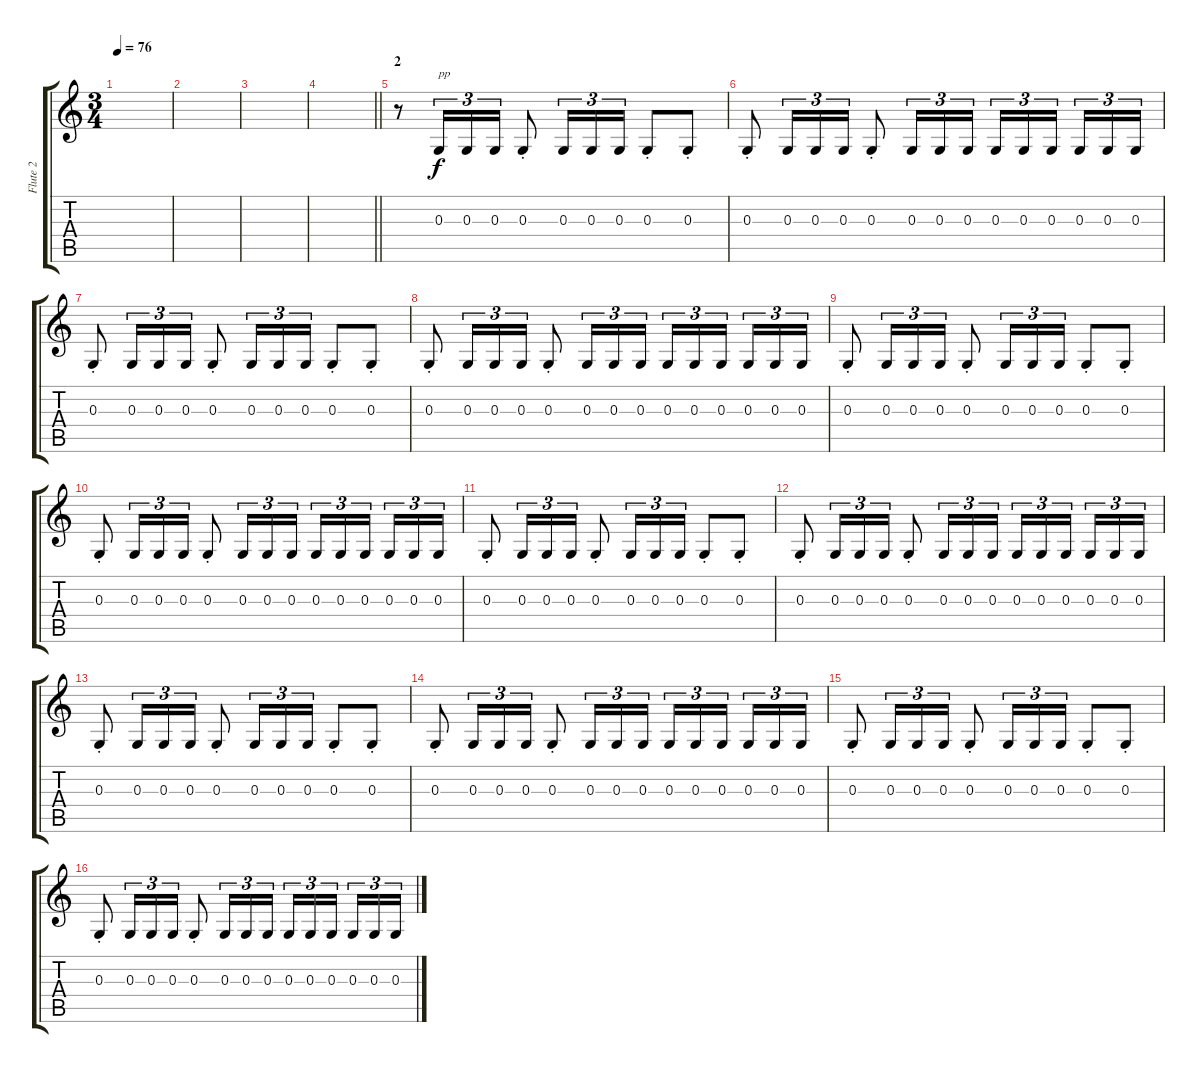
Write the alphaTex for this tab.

\track ("Flute 2" "Flute 2") {instrument flute}
\staff {score tabs}
\tuning (E4 B3 G3 D3 A2 E2) {hide}
\ts (3 4)
\tempo 76
\clef g2
\ks c
|
|
|
\barLineRight lightlight
|
\section ("" "2")
r.8 0.3.16{tu (3 2) txt "pp"} 0.3.16{tu (3 2)} 0.3.16{tu (3 2)} 0.3{st}.8 0.3.16{tu (3 2)} 0.3.16{tu (3 2)} 0.3.16{tu (3 2)} 0.3{st}.8 0.3{st}.8 |
0.3{st}.8 0.3.16{tu (3 2)} 0.3.16{tu (3 2)} 0.3.16{tu (3 2)} 0.3{st}.8 0.3.16{tu (3 2)} 0.3.16{tu (3 2)} 0.3.16{tu (3 2)} 0.3.16{tu (3 2)} 0.3.16{tu (3 2)} 0.3.16{tu (3 2) beam splitsecondary} 0.3.16{tu (3 2)} 0.3.16{tu (3 2)} 0.3.16{tu (3 2)} |
0.3{st}.8 0.3.16{tu (3 2)} 0.3.16{tu (3 2)} 0.3.16{tu (3 2)} 0.3{st}.8 0.3.16{tu (3 2)} 0.3.16{tu (3 2)} 0.3.16{tu (3 2)} 0.3{st}.8 0.3{st}.8 |
0.3{st}.8 0.3.16{tu (3 2)} 0.3.16{tu (3 2)} 0.3.16{tu (3 2)} 0.3{st}.8 0.3.16{tu (3 2)} 0.3.16{tu (3 2)} 0.3.16{tu (3 2)} 0.3.16{tu (3 2)} 0.3.16{tu (3 2)} 0.3.16{tu (3 2) beam splitsecondary} 0.3.16{tu (3 2)} 0.3.16{tu (3 2)} 0.3.16{tu (3 2)} |
0.3{st}.8 0.3.16{tu (3 2)} 0.3.16{tu (3 2)} 0.3.16{tu (3 2)} 0.3{st}.8 0.3.16{tu (3 2)} 0.3.16{tu (3 2)} 0.3.16{tu (3 2)} 0.3{st}.8 0.3{st}.8 |
0.3{st}.8 0.3.16{tu (3 2)} 0.3.16{tu (3 2)} 0.3.16{tu (3 2)} 0.3{st}.8 0.3.16{tu (3 2)} 0.3.16{tu (3 2)} 0.3.16{tu (3 2)} 0.3.16{tu (3 2)} 0.3.16{tu (3 2)} 0.3.16{tu (3 2) beam splitsecondary} 0.3.16{tu (3 2)} 0.3.16{tu (3 2)} 0.3.16{tu (3 2)} |
0.3{st}.8 0.3.16{tu (3 2)} 0.3.16{tu (3 2)} 0.3.16{tu (3 2)} 0.3{st}.8 0.3.16{tu (3 2)} 0.3.16{tu (3 2)} 0.3.16{tu (3 2)} 0.3{st}.8 0.3{st}.8 |
0.3{st}.8 0.3.16{tu (3 2)} 0.3.16{tu (3 2)} 0.3.16{tu (3 2)} 0.3{st}.8 0.3.16{tu (3 2)} 0.3.16{tu (3 2)} 0.3.16{tu (3 2)} 0.3.16{tu (3 2)} 0.3.16{tu (3 2)} 0.3.16{tu (3 2) beam splitsecondary} 0.3.16{tu (3 2)} 0.3.16{tu (3 2)} 0.3.16{tu (3 2)} |
0.3{st}.8 0.3.16{tu (3 2)} 0.3.16{tu (3 2)} 0.3.16{tu (3 2)} 0.3{st}.8 0.3.16{tu (3 2)} 0.3.16{tu (3 2)} 0.3.16{tu (3 2)} 0.3{st}.8 0.3{st}.8 |
0.3{st}.8 0.3.16{tu (3 2)} 0.3.16{tu (3 2)} 0.3.16{tu (3 2)} 0.3{st}.8 0.3.16{tu (3 2)} 0.3.16{tu (3 2)} 0.3.16{tu (3 2)} 0.3.16{tu (3 2)} 0.3.16{tu (3 2)} 0.3.16{tu (3 2) beam splitsecondary} 0.3.16{tu (3 2)} 0.3.16{tu (3 2)} 0.3.16{tu (3 2)} |
0.3{st}.8 0.3.16{tu (3 2)} 0.3.16{tu (3 2)} 0.3.16{tu (3 2)} 0.3{st}.8 0.3.16{tu (3 2)} 0.3.16{tu (3 2)} 0.3.16{tu (3 2)} 0.3{st}.8 0.3{st}.8 |
0.3{st}.8 0.3.16{tu (3 2)} 0.3.16{tu (3 2)} 0.3.16{tu (3 2)} 0.3{st}.8 0.3.16{tu (3 2)} 0.3.16{tu (3 2)} 0.3.16{tu (3 2)} 0.3.16{tu (3 2)} 0.3.16{tu (3 2)} 0.3.16{tu (3 2) beam splitsecondary} 0.3.16{tu (3 2)} 0.3.16{tu (3 2)} 0.3.16{tu (3 2)}
